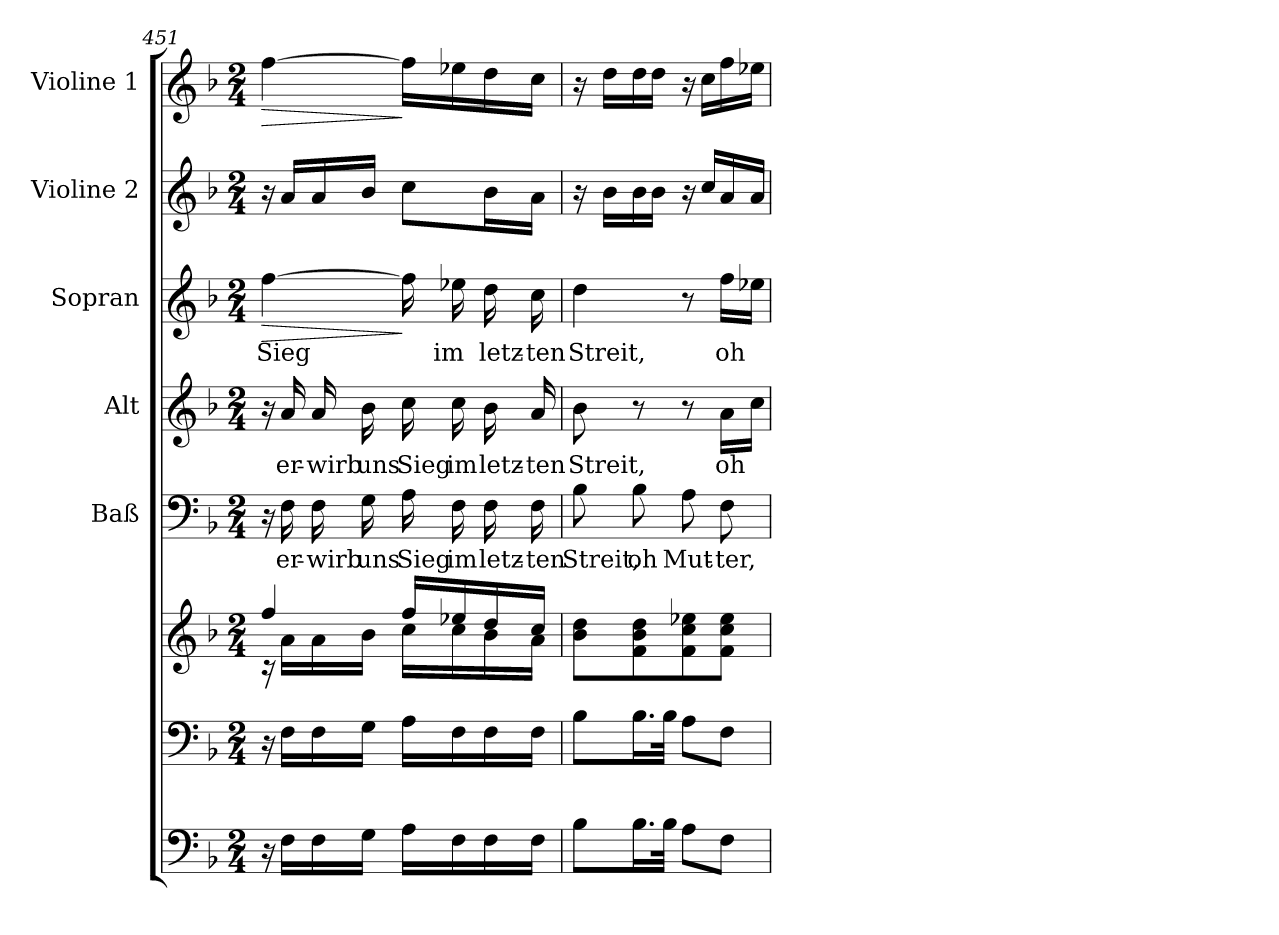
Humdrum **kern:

**kern	**kern	**kern	**kern	**text	**kern	**text	**kern	**text	**dynam	**kern	**kern	**dynam
*part7	*part6	*part6	*part5	*part5	*part4	*part4	*part3	*part3	*part3	*part2	*part1	*part1
*staff8	*staff7	*staff6	*staff5	*staff5	*staff4	*staff4	*staff3	*staff3	*staff3	*staff2	*staff1	*staff1
*	*	*	*I"Baß	*	*I"Alt	*	*I"Sopran	*	*	*I"Violine 2	*I"Violine 1	*
*	*	*	*	*	*	*	*	*	*	*I'Vln	*I'Vln	*
!!LO:PB:g=z
*clefF4	*clefF4	*clefG2	*clefF4	*	*clefG2	*	*clefG2	*	*	*clefG2	*clefG2	*
*ITrd7c12	*	*	*	*	*	*	*	*	*	*	*	*
*k[b-]	*k[b-]	*k[b-]	*k[b-]	*	*k[b-]	*	*k[b-]	*	*	*k[b-]	*k[b-]	*
*F:	*F:	*F:	*F:	*	*F:	*	*F:	*	*	*F:	*F:	*
*M2/4	*M2/4	*M2/4	*M2/4	*	*M2/4	*	*M2/4	*	*	*M2/4	*M2/4	*
=451	=451	=451	=451	=451	=451	=451	=451	=451	=451	=451	=451	=451
*	*	*^	*	*	*	*	*	*	*	*	*	*
!	!	!	!	!	!	!	!	!	!LO:LY:b	!LO:HP:b	!	!	!LO:HP:b
16r	16r	4ff/	16rc	16r	.	16r	.	[4ff\	Sieg	>	16r	[4ff\	>
!	!	!	!	!	!LO:LY:b	!	!LO:LY:b	!	!	!	!	!	!
16FF\LL	16F\LL	.	16a\LL	16F\	er-	16a/	er-	.	.	.	16a/LL	.	.
!	!	!	!	!	!LO:LY:b	!	!LO:LY:b	!	!	!	!	!	!
16FF\	16F\	.	16a\	16F\	-wirb	16a/	-wirb	.	.	.	16a/	.	.
!	!	!	!	!	!LO:LY:b	!	!LO:LY:b	!	!	!	!	!	!
16GG\JJ	16G\JJ	.	16b-\JJ	16G\	uns	16b-\	uns	.	.	.	16b-/JJ	.	.
!	!	!	!	!	!LO:LY:b	!	!LO:LY:b	!	!	!	!	!	!
16AA\LL	16A\LL	16ff/LL	16cc\LL	16A\	Sieg	16cc\	Sieg	16ff\]	.	]	8cc\L	16ff\LL]	]
!	!	!	!	!	!LO:LY:b	!	!LO:LY:b	!	!LO:LY:b	!	!	!	!
16FF\	16F\	16ee-X/	16cc\	16F\	im	16cc\	im	16ee-X\	im	.	.	16ee-X\	.
!	!	!	!	!	!LO:LY:b	!	!LO:LY:b	!	!LO:LY:b	!	!	!	!
16FF\	16F\	16dd/	16b-\	16F\	letz-	16b-\	letz-	16dd\	letz-	.	16b-\L	16dd\	.
!	!	!	!	!	!LO:LY:b	!	!LO:LY:b	!	!LO:LY:b	!	!	!	!
16FF\JJ	16F\JJ	16cc/JJ	16a\JJ	16F\	-ten	16a/	-ten	16cc\	-ten	.	16a\JJ	16cc\JJ	.
=452	=452	=452	=452	=452	=452	=452	=452	=452	=452	=452	=452	=452	=452
!	!	!	!	!	!LO:LY:b	!	!LO:LY:b	!	!LO:LY:b	!	!	!	!
*	*	*v	*v	*	*	*	*	*	*	*	*	*	*
8BB-\L	8B-\L	8b-\ 8dd\L	8B-\	Streit,	8b-\	Streit,	4dd\	Streit,	.	16r	16r	.
.	.	.	.	.	.	.	.	.	.	16b-\LL	16dd\LL	.
!	!	!	!	!LO:LY:b	!	!	!	!	!	!	!	!
16.BB-\L	16.B-\L	8f\ 8b-\ 8dd\	8B-\	oh	8r	.	.	.	.	16b-\	16dd\	.
.	.	.	.	.	.	.	.	.	.	16b-\JJ	16dd\JJ	.
32BB-\JJk	32B-\JJk	.	.	.	.	.	.	.	.	.	.	.
!	!	!	!	!LO:LY:b	!	!	!	!	!	!	!	!
8AA\L	8A\L	8f\ 8cc\ 8ee-X\	8A\	Mut-	8r	.	8r	.	.	16r	16r	.
.	.	.	.	.	.	.	.	.	.	16cc/LL	16cc\LL	.
!	!	!	!	!LO:LY:b	!	!LO:LY:b	!	!LO:LY:b	!	!	!	!
8FF\J	8F\J	8f\ 8cc\ 8ee-\J	8F\	-ter,	16a\LL	oh	16ff\LL	oh	.	16a/	16ff\	.
.	.	.	.	.	16cc\JJ	.	16ee-X\JJ	.	.	16a/JJ	16ee-X\JJ	.
=	=	=	=	=	=	=	=	=	=	=	=	=
*-	*-	*-	*-	*-	*-	*-	*-	*-	*-	*-	*-	*-
